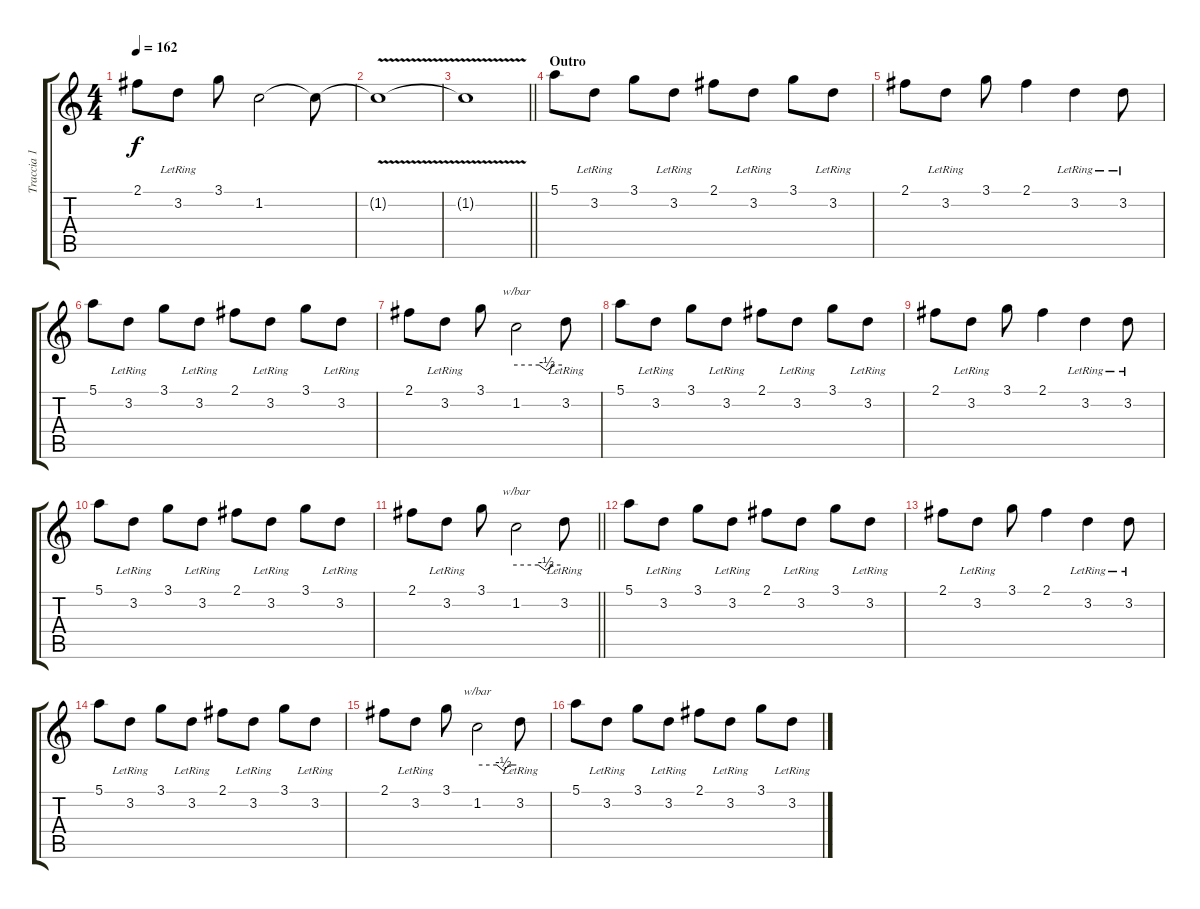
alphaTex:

\track ("Traccia 1" "Traccia 1") {instrument overdrivenguitar}
\staff {score tabs}
\tuning (E4 B3 G3 D3 A2 E2) {hide}
\ts (4 4)
\tempo 162
\clef g2
\ks c
2.1.8{dy f} 3.2{lr}.8 3.1.8 1.2.2 1.2{t}.8 |
1.2{v t}.1 |
\barLineRight lightlight
1.2{t}.1 |
\section ("" "Outro")
5.1.8 3.2{lr}.8 3.1.8 3.2{lr}.8 2.1.8 3.2{lr}.8 3.1.8 3.2{lr}.8 |
2.1.8 3.2{lr}.8 3.1.8 2.1.4 3.2{lr}.4 3.2{lr}.8 |
5.1.8 3.2{lr}.8 3.1.8 3.2{lr}.8 2.1.8 3.2{lr}.8 3.1.8 3.2{lr}.8 |
2.1.8 3.2{lr}.8 3.1.8 1.2.2{tbe (custom default 0 0 30 0 40 -2 50 0 60 0)} 3.2{lr}.8 |
5.1.8 3.2{lr}.8 3.1.8 3.2{lr}.8 2.1.8 3.2{lr}.8 3.1.8 3.2{lr}.8 |
2.1.8 3.2{lr}.8 3.1.8 2.1.4 3.2{lr}.4 3.2{lr}.8 |
5.1.8 3.2{lr}.8 3.1.8 3.2{lr}.8 2.1.8 3.2{lr}.8 3.1.8 3.2{lr}.8 |
\barLineRight lightlight
2.1.8 3.2{lr}.8 3.1.8 1.2.2{tbe (custom default 0 0 30 0 40 -2 50 0 60 0)} 3.2{lr}.8 |
5.1.8 3.2{lr}.8 3.1.8 3.2{lr}.8 2.1.8 3.2{lr}.8 3.1.8 3.2{lr}.8 |
2.1.8 3.2{lr}.8 3.1.8 2.1.4 3.2{lr}.4 3.2{lr}.8 |
5.1.8 3.2{lr}.8 3.1.8 3.2{lr}.8 2.1.8 3.2{lr}.8 3.1.8 3.2{lr}.8 |
2.1.8 3.2{lr}.8 3.1.8 1.2.2{tbe (custom default 0 0 30 0 40 -2 50 0 60 0)} 3.2{lr}.8 |
5.1.8 3.2{lr}.8 3.1.8 3.2{lr}.8 2.1.8 3.2{lr}.8 3.1.8 3.2{lr}.8
